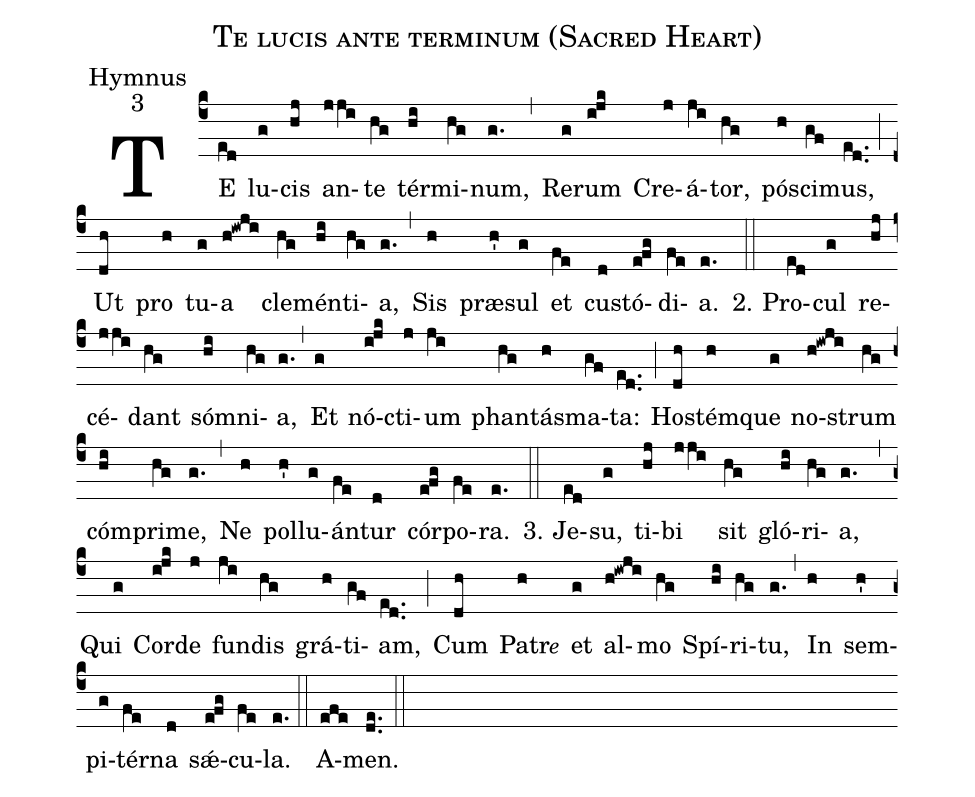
name:Te lucis ante terminum (Sacred Heart);
office-part:Hymnus;
mode:3;
%%
(c4) TE(ed) lu(g)cis(hj) an(jji)te(hg) tér(hi)mi(hg)num,(g.) (,) Re(g)rum(ijk) Cre(j)á(ji)tor,(hg) pó(h)sci(gf)mus,(ed..) (;) Ut(dh) pro(h) tu(g)a(h!iwji) cle(hg)mén(hi)ti(hg)a,(g.) (,) Sis(h) præ(h')sul(g) et(fe) cu(d)stó(efg)di(fe)a.(e.) (::)
2. Pro(ed)cul(g) re(hj)cé(jji)dant(hg) só(hi)mni(hg)a,(g.) (,) Et(g) nó(ijk)cti(j)um(ji) phan(hg)tás(h)ma(gf)ta:(ed..) (;) Ho(dh)stém(h)que(g) no(h!iwji)strum(hg) cóm(hi)pri(hg)me,(g.) (,) Ne(h) pol(h')lu(g)án(fe)tur(d) cór(efg)po(fe)ra.(e.) (::)
3. Je(ed)su,(g) ti(hj)bi(jji) sit(hg) gló(hi)ri(hg)a,(g.) (,) Qui(g) Cor(ijk)de(j) fun(ji)dis(hg) grá(h)ti(gf)am,(ed..) (;) Cum(dh) Patr<e>e</e>(h) et(g) al(h!iwji)mo(hg) Spí(hi)ri(hg)tu,(g.) (,) In(h) sem(h')pi(g)tér(fe)na(d) sǽ(efg)cu(fe)la.(e.) (::)
A(efe)men.(de..) (::)
